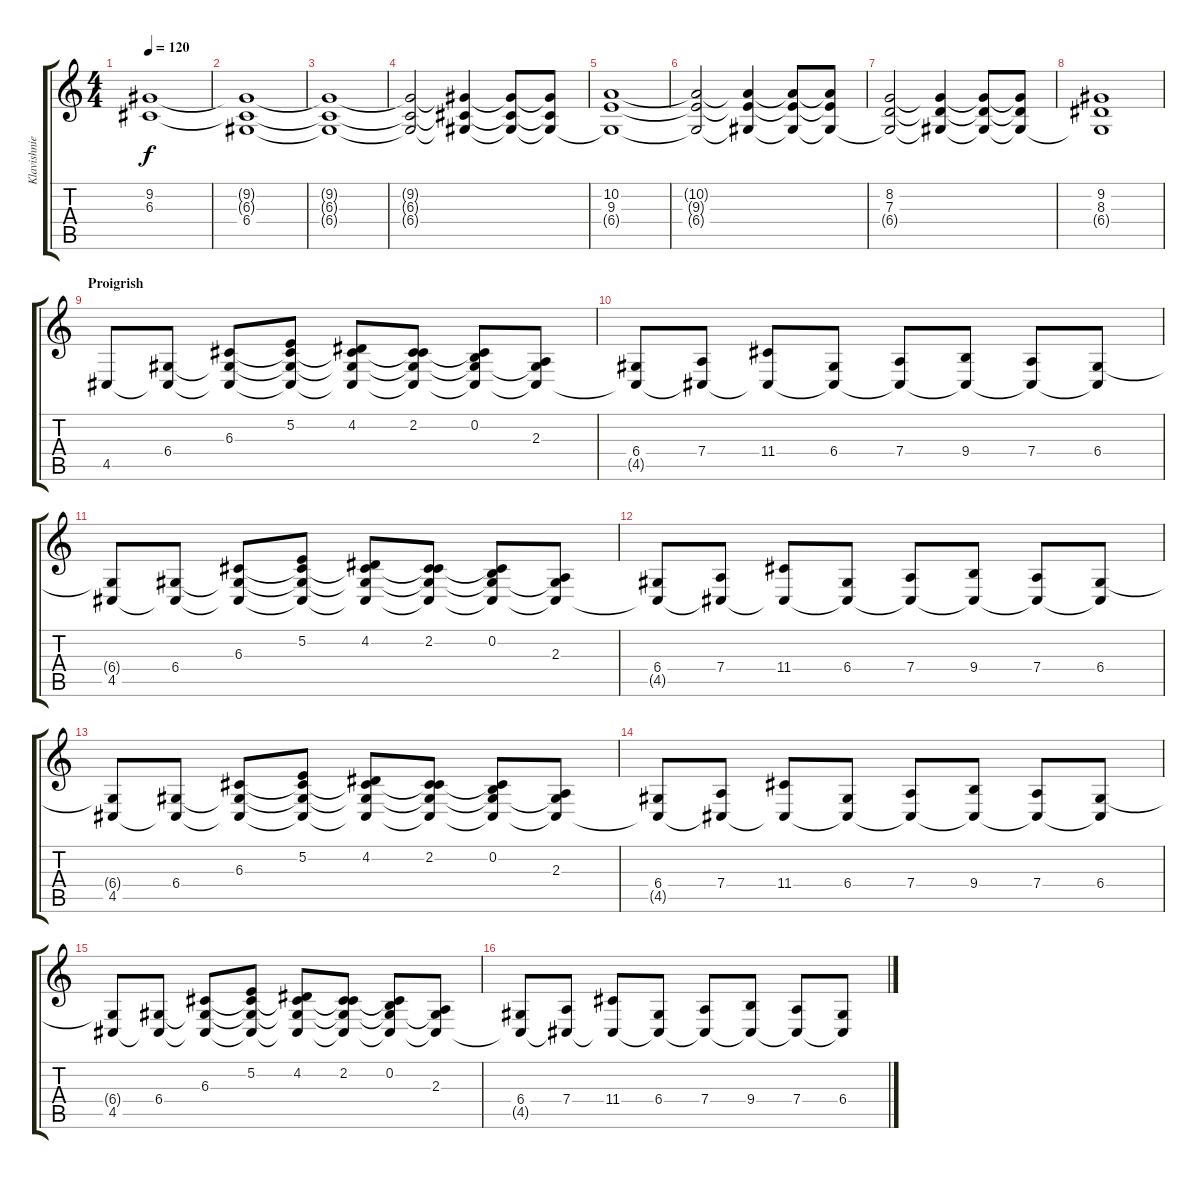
\track ("Klavishnie" "Klavishnie") {instrument churchorgan}
\staff {score tabs}
\tuning (E4 B3 G3 D3 A2 E2) {hide}
\ts (4 4)
\tempo 120
\clef g2
\ks c
(9.2 6.3).1{dy f} |
(9.2{t} 6.3{t} 6.4{t}).1 |
(9.2{t} 6.3{t} 6.4{t}).1 |
(9.2{t} 6.3{t} 6.4{t}).2 (9.2{t} 6.3{t} 6.4{t}).4 (9.2{t} 6.3{t} 6.4{t}).8 (9.2{t} 6.3{t} 6.4{t}).8 |
(10.2 9.3 6.4{t}).1 |
(10.2{t} 9.3{t} 6.4{t}).2 (10.2{t} 9.3{t} 6.4{t}).4 (10.2{t} 9.3{t} 6.4{t}).8 (10.2{t} 9.3{t} 6.4{t}).8 |
(8.2 7.3 6.4{t}).2 (8.2{t} 7.3{t} 6.4{t}).4 (8.2{t} 7.3{t} 6.4{t}).8 (8.2{t} 7.3{t} 6.4{t}).8 |
(9.2 8.3 6.4{t}).1 |
\section ("" "Proigrish")
4.5.8 (6.4 4.5{t}).8 (6.3 6.4{t} 4.5{t}).8 (5.2 6.3{t} 6.4{t} 4.5{t}).8 (4.2 6.3{t} 6.4{t} 4.5{t}).8 (2.2 6.3{t} 6.4{t} 4.5{t}).8 (0.2 6.3{t} 6.4{t} 4.5{t}).8 (2.3 6.4{t} 4.5{t}).8 |
(6.4 4.5{t}).8 (7.4 4.5{t}).8 (11.4 4.5{t}).8 (6.4 4.5{t}).8 (7.4 4.5{t}).8 (9.4 4.5{t}).8 (7.4 4.5{t}).8 (6.4 4.5{t}).8 |
(6.4{t} 4.5).8 (6.4 4.5{t}).8 (6.3 6.4{t} 4.5{t}).8 (5.2 6.3{t} 6.4{t} 4.5{t}).8 (4.2 6.3{t} 6.4{t} 4.5{t}).8 (2.2 6.3{t} 6.4{t} 4.5{t}).8 (0.2 6.3{t} 6.4{t} 4.5{t}).8 (2.3 6.4{t} 4.5{t}).8 |
(6.4 4.5{t}).8 (7.4 4.5{t}).8 (11.4 4.5{t}).8 (6.4 4.5{t}).8 (7.4 4.5{t}).8 (9.4 4.5{t}).8 (7.4 4.5{t}).8 (6.4 4.5{t}).8 |
(6.4{t} 4.5).8 (6.4 4.5{t}).8 (6.3 6.4{t} 4.5{t}).8 (5.2 6.3{t} 6.4{t} 4.5{t}).8 (4.2 6.3{t} 6.4{t} 4.5{t}).8 (2.2 6.3{t} 6.4{t} 4.5{t}).8 (0.2 6.3{t} 6.4{t} 4.5{t}).8 (2.3 6.4{t} 4.5{t}).8 |
(6.4 4.5{t}).8 (7.4 4.5{t}).8 (11.4 4.5{t}).8 (6.4 4.5{t}).8 (7.4 4.5{t}).8 (9.4 4.5{t}).8 (7.4 4.5{t}).8 (6.4 4.5{t}).8 |
(6.4{t} 4.5).8 (6.4 4.5{t}).8 (6.3 6.4{t} 4.5{t}).8 (5.2 6.3{t} 6.4{t} 4.5{t}).8 (4.2 6.3{t} 6.4{t} 4.5{t}).8 (2.2 6.3{t} 6.4{t} 4.5{t}).8 (0.2 6.3{t} 6.4{t} 4.5{t}).8 (2.3 6.4{t} 4.5{t}).8 |
(6.4 4.5{t}).8 (7.4 4.5{t}).8 (11.4 4.5{t}).8 (6.4 4.5{t}).8 (7.4 4.5{t}).8 (9.4 4.5{t}).8 (7.4 4.5{t}).8 (6.4 4.5{t}).8
